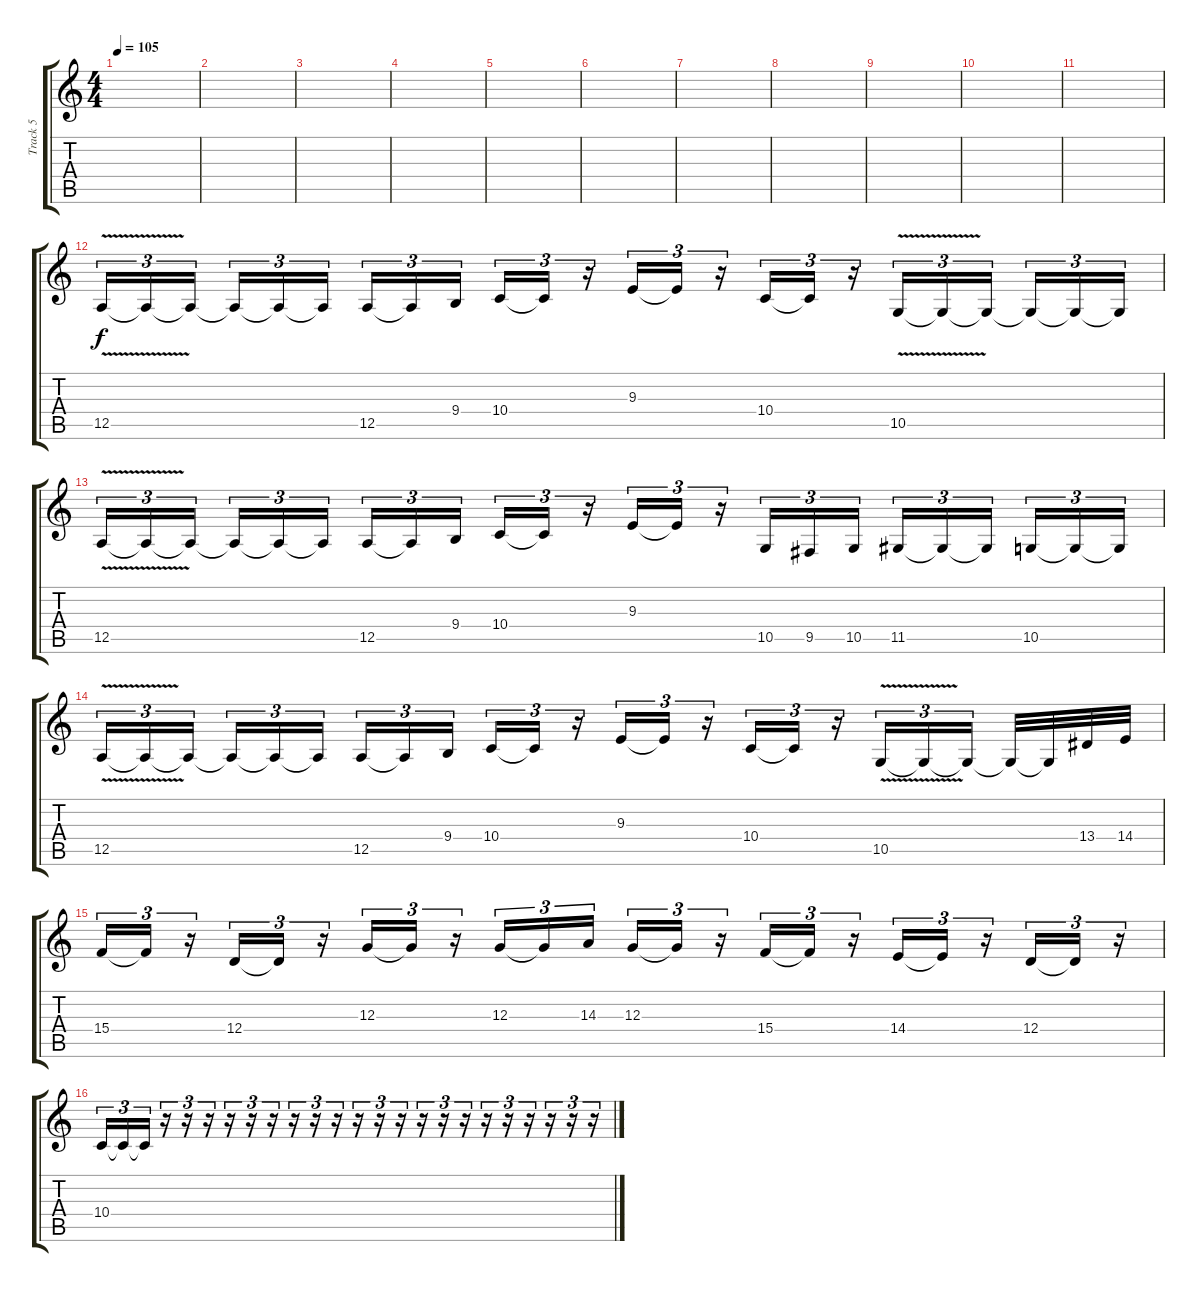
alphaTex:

\track ("Track 5" "Track 5") {instrument stringensemble1}
\staff {score tabs}
\tuning (E4 B3 G3 D3 A2 E2) {hide}
\ts (4 4)
\tempo 105
\clef g2
\ks c
|
|
|
|
|
|
|
|
|
|
|
12.5{v}.16{tu (3 2)} 12.5{t}.16{tu (3 2)} 12.5{t}.16{tu (3 2) beam splitsecondary} 12.5{t}.16{tu (3 2)} 12.5{t}.16{tu (3 2)} 12.5{t}.16{tu (3 2)} 12.5.16{tu (3 2)} 12.5{t}.16{tu (3 2)} 9.4.16{tu (3 2) beam splitsecondary} 10.4.16{tu (3 2)} 10.4{t}.16{tu (3 2)} r.16{tu (3 2)} 9.3.16{tu (3 2)} 9.3{t}.16{tu (3 2)} r.16{tu (3 2)} 10.4.16{tu (3 2)} 10.4{t}.16{tu (3 2)} r.16{tu (3 2)} 10.5{v}.16{tu (3 2)} 10.5{t}.16{tu (3 2)} 10.5{t}.16{tu (3 2) beam splitsecondary} 10.5{t}.16{tu (3 2)} 10.5{t}.16{tu (3 2)} 10.5{t}.16{tu (3 2)} |
12.5{v}.16{tu (3 2)} 12.5{t}.16{tu (3 2)} 12.5{t}.16{tu (3 2) beam splitsecondary} 12.5{t}.16{tu (3 2)} 12.5{t}.16{tu (3 2)} 12.5{t}.16{tu (3 2)} 12.5.16{tu (3 2)} 12.5{t}.16{tu (3 2)} 9.4.16{tu (3 2) beam splitsecondary} 10.4.16{tu (3 2)} 10.4{t}.16{tu (3 2)} r.16{tu (3 2)} 9.3.16{tu (3 2)} 9.3{t}.16{tu (3 2)} r.16{tu (3 2)} 10.5.16{tu (3 2)} 9.5.16{tu (3 2)} 10.5.16{tu (3 2)} 11.5.16{tu (3 2)} 11.5{t}.16{tu (3 2)} 11.5{t}.16{tu (3 2) beam splitsecondary} 10.5.16{tu (3 2)} 10.5{t}.16{tu (3 2)} 10.5{t}.16{tu (3 2)} |
12.5{v}.16{tu (3 2)} 12.5{t}.16{tu (3 2)} 12.5{t}.16{tu (3 2) beam splitsecondary} 12.5{t}.16{tu (3 2)} 12.5{t}.16{tu (3 2)} 12.5{t}.16{tu (3 2)} 12.5.16{tu (3 2)} 12.5{t}.16{tu (3 2)} 9.4.16{tu (3 2) beam splitsecondary} 10.4.16{tu (3 2)} 10.4{t}.16{tu (3 2)} r.16{tu (3 2)} 9.3.16{tu (3 2)} 9.3{t}.16{tu (3 2)} r.16{tu (3 2)} 10.4.16{tu (3 2)} 10.4{t}.16{tu (3 2)} r.16{tu (3 2)} 10.5{v}.16{tu (3 2)} 10.5{t}.16{tu (3 2)} 10.5{t}.16{tu (3 2) beam splitsecondary} 10.5{t}.32 10.5{t}.32 13.4.32 14.4.32 |
15.4.16{tu (3 2)} 15.4{t}.16{tu (3 2)} r.16{tu (3 2)} 12.4.16{tu (3 2)} 12.4{t}.16{tu (3 2)} r.16{tu (3 2)} 12.3.16{tu (3 2)} 12.3{t}.16{tu (3 2)} r.16{tu (3 2)} 12.3.16{tu (3 2)} 12.3{t}.16{tu (3 2)} 14.3.16{tu (3 2)} 12.3.16{tu (3 2)} 12.3{t}.16{tu (3 2)} r.16{tu (3 2)} 15.4.16{tu (3 2)} 15.4{t}.16{tu (3 2)} r.16{tu (3 2)} 14.4.16{tu (3 2)} 14.4{t}.16{tu (3 2)} r.16{tu (3 2)} 12.4.16{tu (3 2)} 12.4{t}.16{tu (3 2)} r.16{tu (3 2)} |
10.4.16{tu (3 2)} 10.4{t}.16{tu (3 2)} 10.4{t}.16{tu (3 2)} r.16{tu (3 2)} r.16{tu (3 2)} r.16{tu (3 2)} r.16{tu (3 2)} r.16{tu (3 2)} r.16{tu (3 2)} r.16{tu (3 2)} r.16{tu (3 2)} r.16{tu (3 2)} r.16{tu (3 2)} r.16{tu (3 2)} r.16{tu (3 2)} r.16{tu (3 2)} r.16{tu (3 2)} r.16{tu (3 2)} r.16{tu (3 2)} r.16{tu (3 2)} r.16{tu (3 2)} r.16{tu (3 2)} r.16{tu (3 2)} r.16{tu (3 2)}
